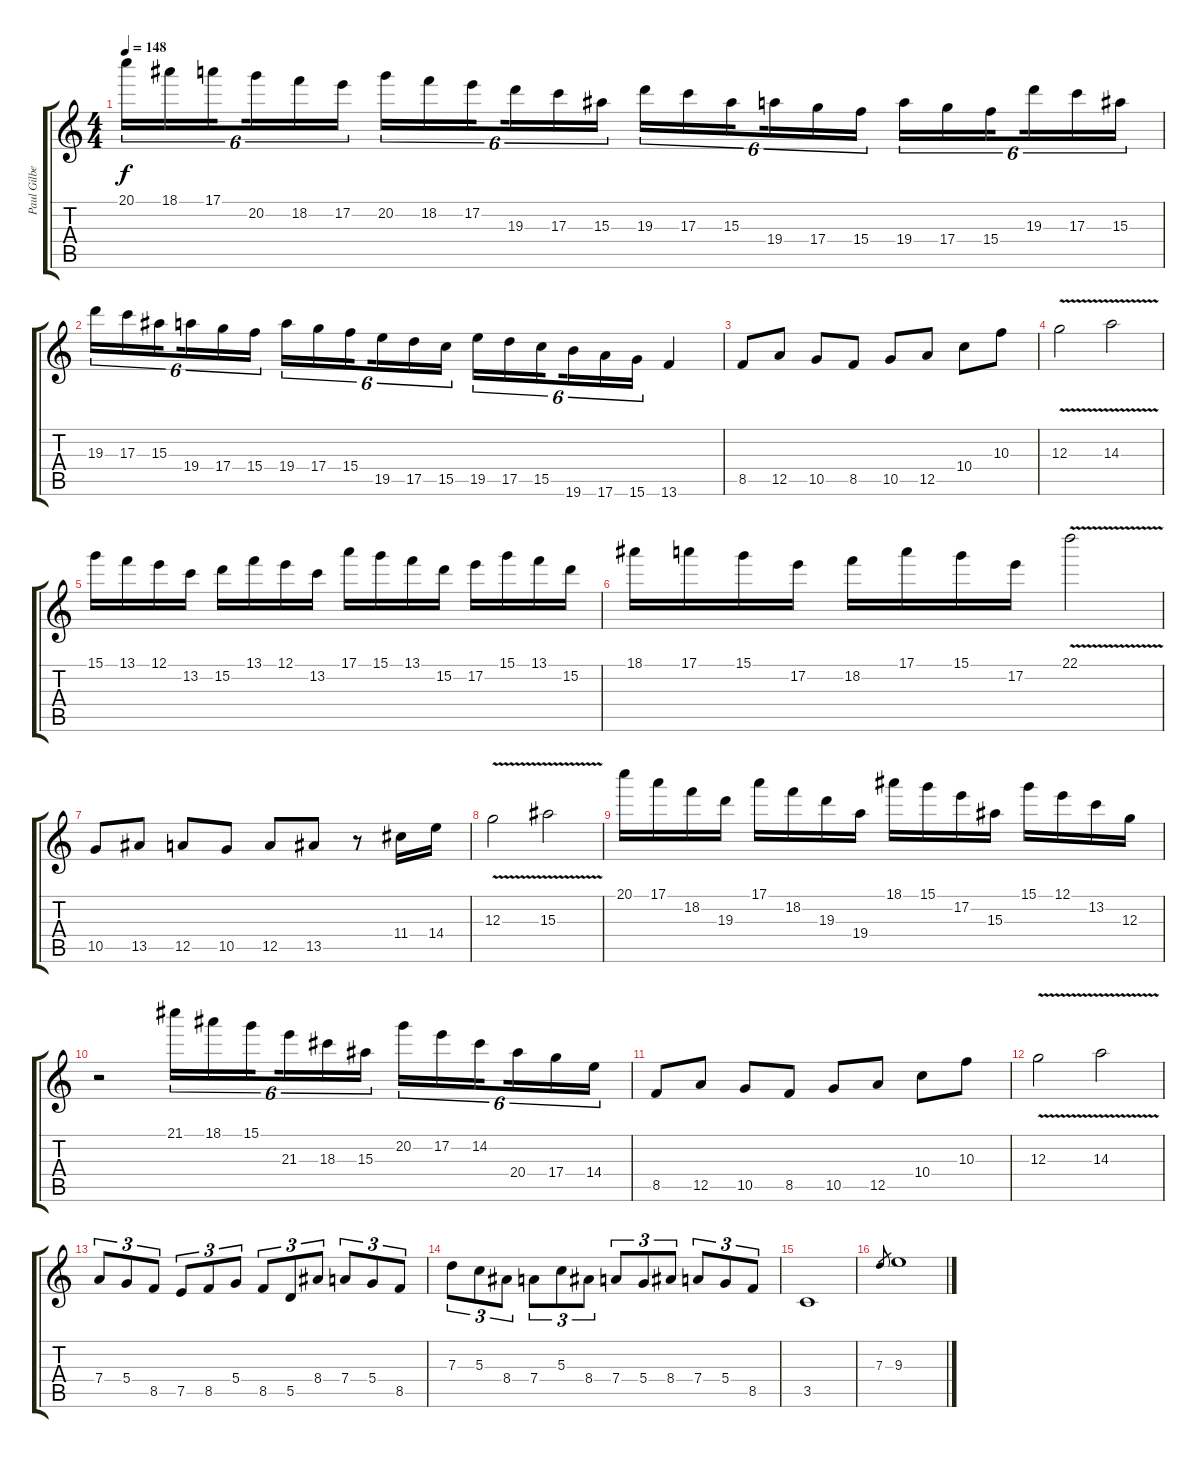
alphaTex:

\track ("Paul Gilbert" "Paul Gilbe") {instrument distortionguitar}
\staff {score tabs}
\tuning (E4 B3 G3 D3 A2 E2) {hide}
\ts (4 4)
\tempo 148
\clef g2
\ks c
20.1.16{tu (6 4) dy f} 18.1.16{tu (6 4)} 17.1.16{tu (6 4) beam splitsecondary} 20.2.16{tu (6 4)} 18.2.16{tu (6 4)} 17.2.16{tu (6 4)} 20.2.16{tu (6 4)} 18.2.16{tu (6 4)} 17.2.16{tu (6 4) beam splitsecondary} 19.3.16{tu (6 4)} 17.3.16{tu (6 4)} 15.3.16{tu (6 4)} 19.3.16{tu (6 4)} 17.3.16{tu (6 4)} 15.3.16{tu (6 4) beam splitsecondary} 19.4.16{tu (6 4)} 17.4.16{tu (6 4)} 15.4.16{tu (6 4)} 19.4.16{tu (6 4)} 17.4.16{tu (6 4)} 15.4.16{tu (6 4) beam splitsecondary} 19.3.16{tu (6 4)} 17.3.16{tu (6 4)} 15.3.16{tu (6 4)} |
19.3.16{tu (6 4)} 17.3.16{tu (6 4)} 15.3.16{tu (6 4) beam splitsecondary} 19.4.16{tu (6 4)} 17.4.16{tu (6 4)} 15.4.16{tu (6 4)} 19.4.16{tu (6 4)} 17.4.16{tu (6 4)} 15.4.16{tu (6 4) beam splitsecondary} 19.5.16{tu (6 4)} 17.5.16{tu (6 4)} 15.5.16{tu (6 4)} 19.5.16{tu (6 4)} 17.5.16{tu (6 4)} 15.5.16{tu (6 4) beam splitsecondary} 19.6.16{tu (6 4)} 17.6.16{tu (6 4)} 15.6.16{tu (6 4)} 13.6.4 |
8.5.8 12.5.8 10.5.8 8.5.8 10.5.8 12.5.8 10.4.8 10.3.8 |
12.3{v}.2 14.3{v}.2 |
15.1.16 13.1.16 12.1.16 13.2.16 15.2.16 13.1.16 12.1.16 13.2.16 17.1.16 15.1.16 13.1.16 15.2.16 17.2.16 15.1.16 13.1.16 15.2.16 |
18.1.16 17.1.16 15.1.16 17.2.16 18.2.16 17.1.16 15.1.16 17.2.16 22.1{v}.2 |
10.5.8 13.5.8 12.5.8 10.5.8 12.5.8 13.5.8 r.8 11.4.16 14.4.16 |
12.3{v}.2 15.3{v}.2 |
20.1.16 17.1.16 18.2.16 19.3.16 17.1.16 18.2.16 19.3.16 19.4.16 18.1.16 15.1.16 17.2.16 15.3.16 15.1.16 12.1.16 13.2.16 12.3.16 |
r.2 21.1.16{tu (6 4)} 18.1.16{tu (6 4)} 15.1.16{tu (6 4) beam splitsecondary} 21.3.16{tu (6 4)} 18.3.16{tu (6 4)} 15.3.16{tu (6 4)} 20.2.16{tu (6 4)} 17.2.16{tu (6 4)} 14.2.16{tu (6 4) beam splitsecondary} 20.4.16{tu (6 4)} 17.4.16{tu (6 4)} 14.4.16{tu (6 4)} |
8.5.8 12.5.8 10.5.8 8.5.8 10.5.8 12.5.8 10.4.8 10.3.8 |
12.3{v}.2 14.3{v}.2 |
7.4.8{tu (3 2)} 5.4.8{tu (3 2)} 8.5.8{tu (3 2)} 7.5.8{tu (3 2)} 8.5.8{tu (3 2)} 5.4.8{tu (3 2)} 8.5.8{tu (3 2)} 5.5.8{tu (3 2)} 8.4.8{tu (3 2)} 7.4.8{tu (3 2)} 5.4.8{tu (3 2)} 8.5.8{tu (3 2)} |
7.3.8{tu (3 2)} 5.3.8{tu (3 2)} 8.4.8{tu (3 2)} 7.4.8{tu (3 2)} 5.3.8{tu (3 2)} 8.4.8{tu (3 2)} 7.4.8{tu (3 2)} 5.4.8{tu (3 2)} 8.4.8{tu (3 2)} 7.4.8{tu (3 2)} 5.4.8{tu (3 2)} 8.5.8{tu (3 2)} |
3.5.1 |
7.3.8{gr} 9.3.1
